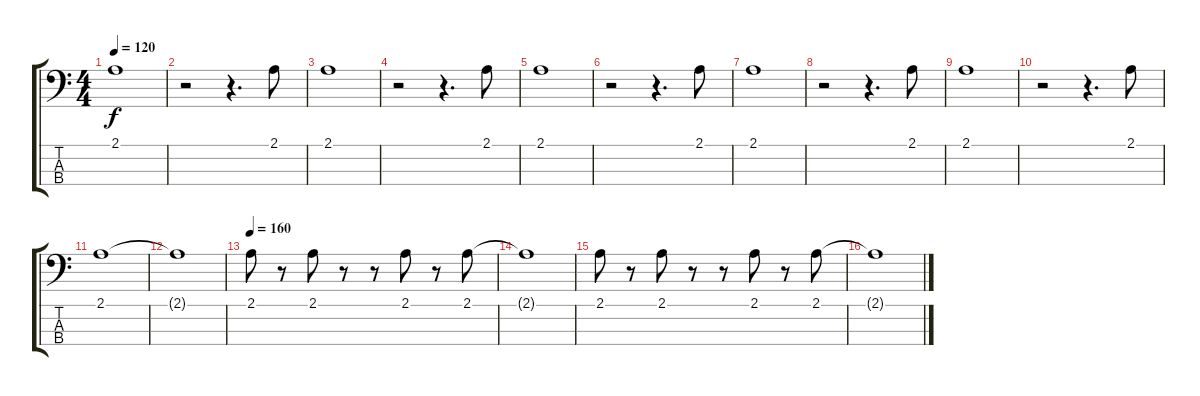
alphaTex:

\track "" {instrument electricbassfinger}
\staff {score tabs}
\tuning (G2 D2 A1 E1) {hide}
\ts (4 4)
\tempo 120
\clef f4
\ks c
2.1.1{dy f} |
r.2 r.4{d} 2.1.8 |
2.1.1 |
r.2 r.4{d} 2.1.8 |
2.1.1 |
r.2 r.4{d} 2.1.8 |
2.1.1 |
r.2 r.4{d} 2.1.8 |
2.1.1 |
r.2 r.4{d} 2.1.8 |
2.1.1 |
2.1{t}.1 |
\tempo 160
2.1.8 r.8 2.1.8 r.8 r.8 2.1.8 r.8 2.1.8 |
2.1{t}.1 |
2.1.8 r.8 2.1.8 r.8 r.8 2.1.8 r.8 2.1.8 |
2.1{t}.1
